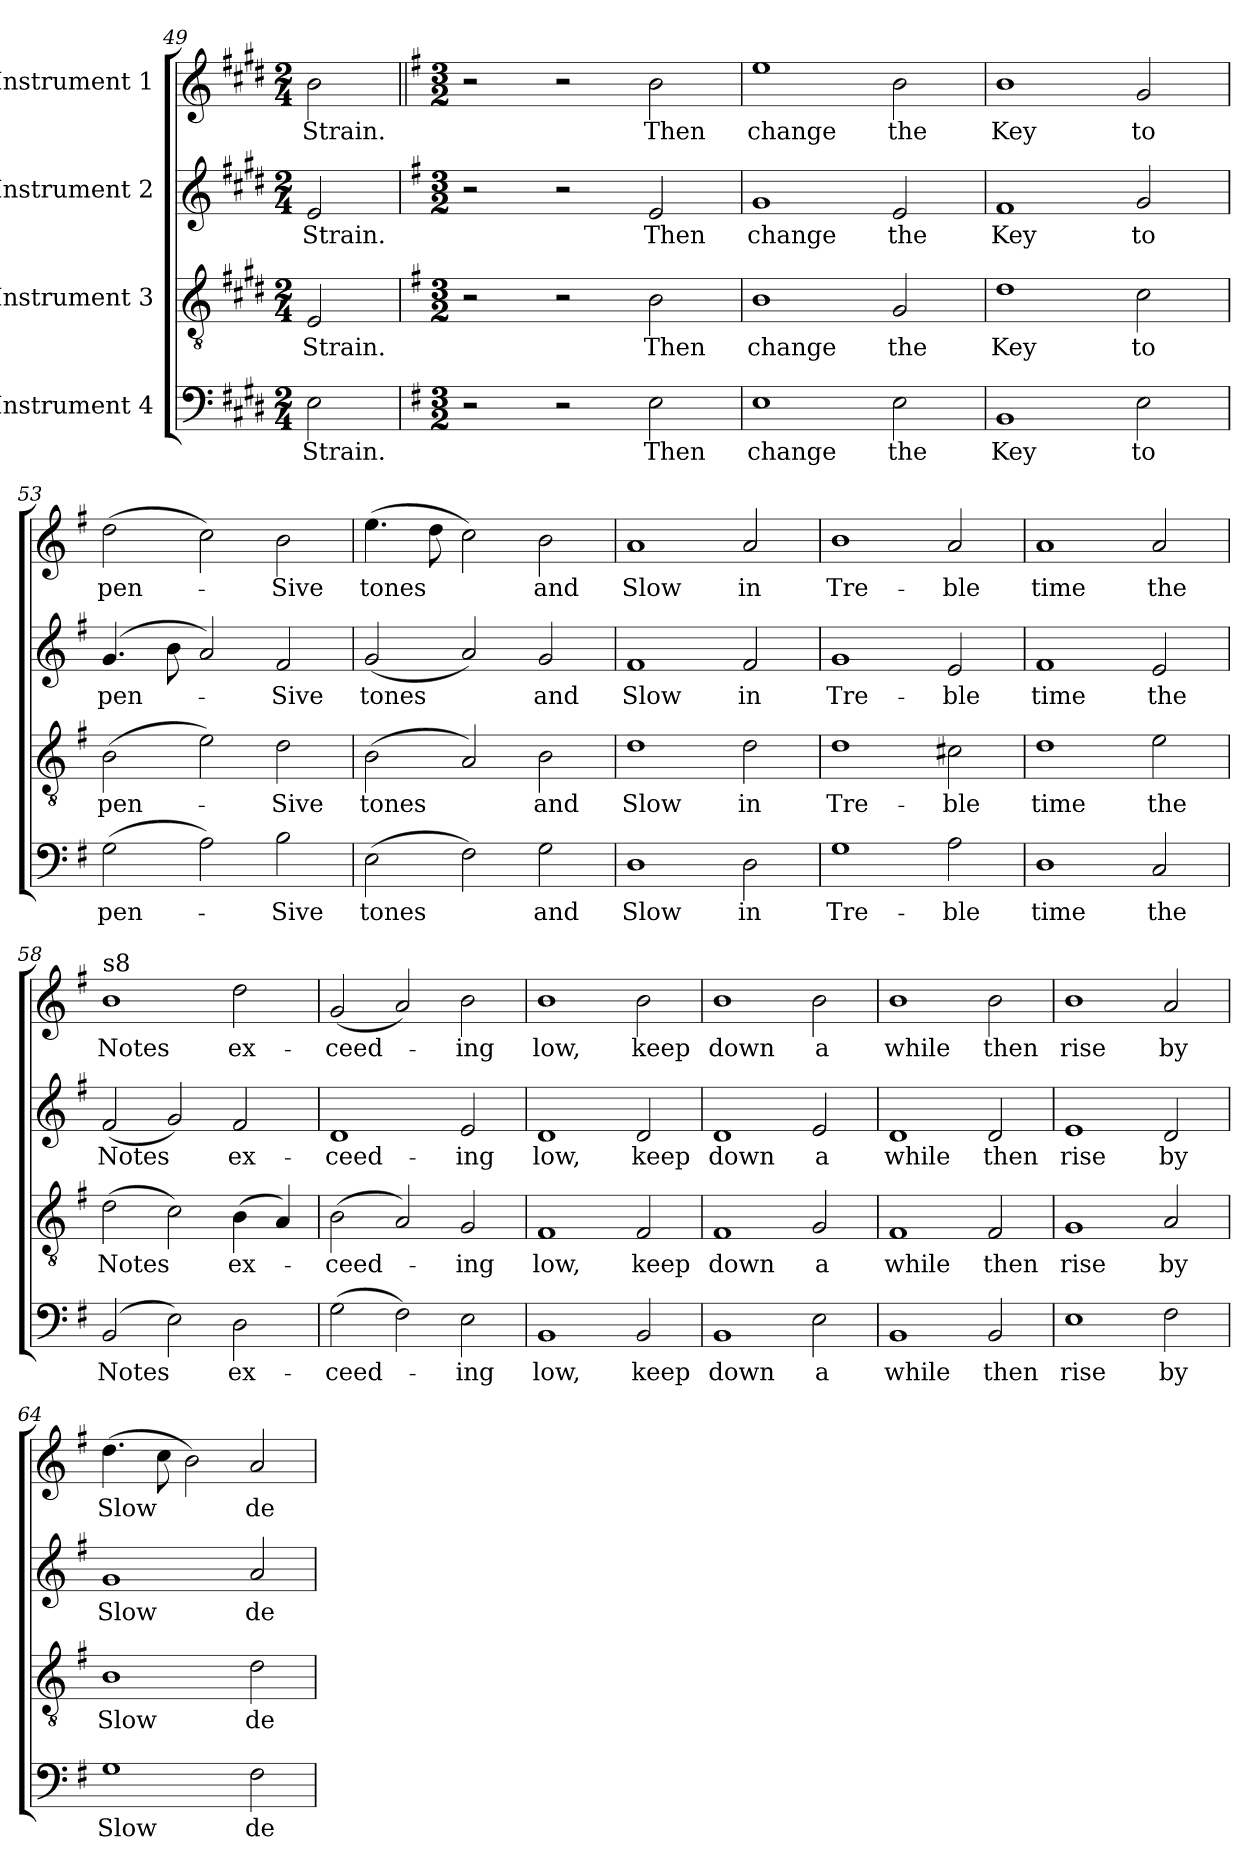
**kern	**text	**kern	**text	**kern	**text	**kern	**text
*part4	*part4	*part3	*part3	*part2	*part2	*part1	*part1
*staff4	*staff4	*staff3	*staff3	*staff2	*staff2	*staff1	*staff1
*I"Instrument 4	*	*I"Instrument 3	*	*I"Instrument 2	*	*I"Instrument 1	*
*clefF4	*	*clefGv2	*	*clefG2	*	*clefG2	*
*k[f#c#g#d#]	*	*k[f#c#g#d#]	*	*k[f#c#g#d#]	*	*k[f#c#g#d#]	*
*E:	*	*E:	*	*E:	*	*E:	*
*M2/4	*	*M2/4	*	*M2/4	*	*M2/4	*
=49	=49	=49	=49	=49	=49	=49	=49
!	!LO:LY:b:cj	!	!LO:LY:b:cj	!	!LO:LY:b:cj	!	!LO:LY:b:cj
2E\	Strain.	2E/	Strain.	2e/	Strain.	2b\	Strain.
!!LO:PB:g=z
=50	=50||	=50	=50||	=50	=50||	=50||	=50||
*k[f#]	*	*k[f#]	*	*k[f#]	*	*k[f#]	*
*G:	*	*G:	*	*G:	*	*G:	*
*M3/2	*	*M3/2	*	*M3/2	*	*M3/2	*
2r	.	2r	.	2r	.	2r	.
2r	.	2r	.	2r	.	2r	.
!	!LO:LY:b:cj	!	!LO:LY:b:cj	!	!LO:LY:b:cj	!	!LO:LY:b:cj
2E\	Then	2B\	Then	2e/	Then	2b\	Then
=51	=51	=51	=51	=51	=51	=51	=51
!	!LO:LY:b:cj	!	!LO:LY:b:cj	!	!LO:LY:b:cj	!	!LO:LY:b:cj
1E	change	1B	change	1g	change	1ee	change
!	!LO:LY:b:cj	!	!LO:LY:b:cj	!	!LO:LY:b:cj	!	!LO:LY:b:cj
2E\	the	2G/	the	2e/	the	2b\	the
=52	=52	=52	=52	=52	=52	=52	=52
!	!LO:LY:b:cj	!	!LO:LY:b:cj	!	!LO:LY:b:cj	!	!LO:LY:b:cj
1BB	Key	1d	Key	1f#	Key	1b	Key
!	!LO:LY:b:cj	!	!LO:LY:b:cj	!	!LO:LY:b:cj	!	!LO:LY:b:cj
2E\	to	2c\	to	2g/	to	2g/	to
=53	=53	=53	=53	=53	=53	=53	=53
!	!LO:LY:b	!	!LO:LY:b	!	!LO:LY:b	!	!LO:LY:b
(>2G\	pen-	(>2B\	pen-	(>4.g/	pen-	(>2dd\	pen-
.	.	.	.	8b\	.	.	.
2A\)	.	2e\)	.	2a/)	.	2cc\)	.
!	!LO:LY:b:cj	!	!LO:LY:b:cj	!	!LO:LY:b:cj	!	!LO:LY:b:cj
2B\	-Sive	2d\	-Sive	2f#/	-Sive	2b\	-Sive
=54	=54	=54	=54	=54	=54	=54	=54
!	!LO:LY:b	!	!LO:LY:b	!	!LO:LY:b	!	!LO:LY:b
(>2E\	tones	(>2B\	tones	(<2g/	tones	(>4.ee\	tones
.	.	.	.	.	.	8dd\	.
2F#\)	.	2A/)	.	2a/)	.	2cc\)	.
!	!LO:LY:b:cj	!	!LO:LY:b:cj	!	!LO:LY:b:cj	!	!LO:LY:b:cj
2G\	and	2B\	and	2g/	and	2b\	and
=55	=55	=55	=55	=55	=55	=55	=55
!	!LO:LY:b:cj	!	!LO:LY:b:cj	!	!LO:LY:b:cj	!	!LO:LY:b:cj
1D	Slow	1d	Slow	1f#	Slow	1a	Slow
!	!LO:LY:b:cj	!	!LO:LY:b:cj	!	!LO:LY:b:cj	!	!LO:LY:b:cj
2D\	in	2d\	in	2f#/	in	2a/	in
=56	=56	=56	=56	=56	=56	=56	=56
!	!LO:LY:b:cj	!	!LO:LY:b:cj	!	!LO:LY:b:cj	!	!LO:LY:b:cj
1G	Tre-	1d	Tre-	1g	Tre-	1b	Tre-
!	!LO:LY:b:cj	!	!LO:LY:b:cj	!	!LO:LY:b:cj	!	!LO:LY:b:cj
2A\	-ble	2c#X\	-ble	2e/	-ble	2a/	-ble
=57	=57	=57	=57	=57	=57	=57	=57
!	!LO:LY:b:cj	!	!LO:LY:b:cj	!	!LO:LY:b:cj	!	!LO:LY:b:cj
1D	time	1d	time	1f#	time	1a	time
!	!LO:LY:b:cj	!	!LO:LY:b:cj	!	!LO:LY:b:cj	!	!LO:LY:b:cj
2C/	the	2e\	the	2e/	the	2a/	the
!!LO:LB:g=z
=58	=58	=58	=58	=58	=58	=58	=58
!	!	!	!	!	!	!LO:TX:a:t=s8	!
!	!LO:LY:b	!	!LO:LY:b	!	!LO:LY:b	!	!LO:LY:b:cj
(>2BB/	Notes	(>2d\	Notes	(<2f#/	Notes	1b	Notes
2E\)	.	2c\)	.	2g/)	.	.	.
!	!LO:LY:b:cj	!	!LO:LY:b:cj	!	!LO:LY:b:cj	!	!LO:LY:b:cj
2D\	ex-	(>4B\	ex-	2f#/	ex-	2dd\	ex-
.	.	4A/)	.	.	.	.	.
=59	=59	=59	=59	=59	=59	=59	=59
!	!LO:LY:b	!	!LO:LY:b	!	!LO:LY:b:cj	!	!LO:LY:b
(>2G\	-ceed-	(>2B\	-ceed-	1d	-ceed-	(<2g/	-ceed-
2F#\)	.	2A/)	.	.	.	2a/)	.
!	!LO:LY:b:cj	!	!LO:LY:b:cj	!	!LO:LY:b:cj	!	!LO:LY:b:cj
2E\	-ing	2G/	-ing	2e/	-ing	2b\	-ing
=60	=60	=60	=60	=60	=60	=60	=60
!	!LO:LY:b:cj	!	!LO:LY:b:cj	!	!LO:LY:b:cj	!	!LO:LY:b:cj
1BB	low,	1F#	low,	1d	low,	1b	low,
!	!LO:LY:b:cj	!	!LO:LY:b:cj	!	!LO:LY:b:cj	!	!LO:LY:b:cj
2BB/	keep	2F#/	keep	2d/	keep	2b\	keep
=61	=61	=61	=61	=61	=61	=61	=61
!	!LO:LY:b:cj	!	!LO:LY:b:cj	!	!LO:LY:b:cj	!	!LO:LY:b:cj
1BB	down	1F#	down	1d	down	1b	down
!	!LO:LY:b:cj	!	!LO:LY:b:cj	!	!LO:LY:b:cj	!	!LO:LY:b:cj
2E\	a	2G/	a	2e/	a	2b\	a
=62	=62	=62	=62	=62	=62	=62	=62
!	!LO:LY:b:cj	!	!LO:LY:b:cj	!	!LO:LY:b:cj	!	!LO:LY:b:cj
1BB	while	1F#	while	1d	while	1b	while
!	!LO:LY:b:cj	!	!LO:LY:b:cj	!	!LO:LY:b:cj	!	!LO:LY:b:cj
2BB/	then	2F#/	then	2d/	then	2b\	then
=63	=63	=63	=63	=63	=63	=63	=63
!	!LO:LY:b:cj	!	!LO:LY:b:cj	!	!LO:LY:b:cj	!	!LO:LY:b:cj
1E	rise	1G	rise	1e	rise	1b	rise
!	!LO:LY:b:cj	!	!LO:LY:b:cj	!	!LO:LY:b:cj	!	!LO:LY:b:cj
2F#\	by	2A/	by	2d/	by	2a/	by
=64	=64	=64	=64	=64	=64	=64	=64
!	!LO:LY:b:cj	!	!LO:LY:b:cj	!	!LO:LY:b:cj	!	!LO:LY:b
1G	Slow	1B	Slow	1g	Slow	(>4.dd\	Slow
.	.	.	.	.	.	8cc\	.
.	.	.	.	.	.	2b\)	.
!	!LO:LY:b:cj	!	!LO:LY:b:cj	!	!LO:LY:b:cj	!	!LO:LY:b:cj
2F#\	de-	2d\	de-	2a/	de-	2a/	de-
=	=	=	=	=	=	=	=
*-	*-	*-	*-	*-	*-	*-	*-
